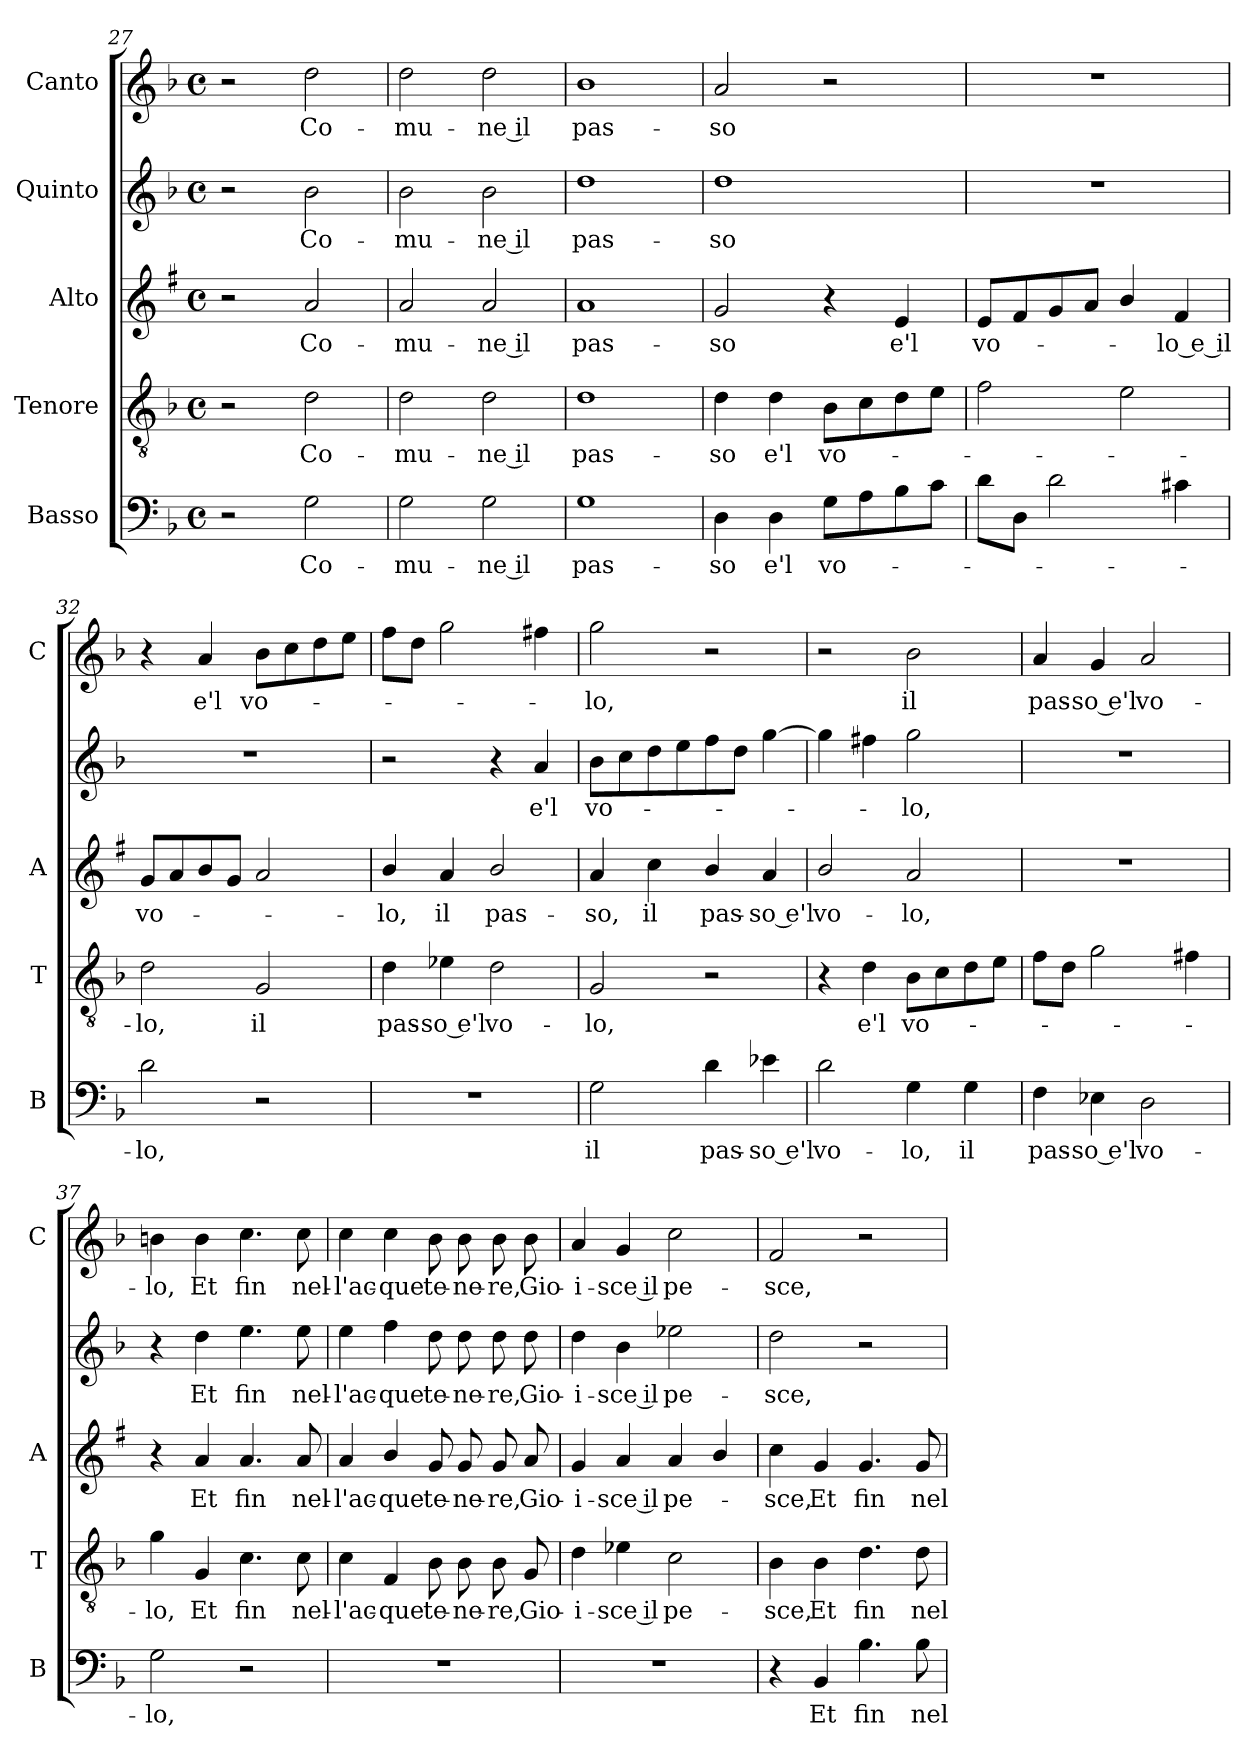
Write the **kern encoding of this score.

**kern	**text	**kern	**text	**kern	**text	**kern	**text	**kern	**text
*part5	*part5	*part4	*part4	*part3	*part3	*part2	*part2	*part1	*part1
*staff5	*staff5	*staff4	*staff4	*staff3	*staff3	*staff2	*staff2	*staff1	*staff1
*I"Basso	*	*I"Tenore	*	*I"Alto	*	*I"Quinto	*	*I"Canto	*
*I'B	*	*I'T	*	*I'A	*	*	*	*I'C	*
*clefF4	*	*clefGv2	*	*clefG2	*	*clefG2	*	*clefG2	*
*	*	*	*	*ITrd1c2	*	*	*	*	*
*k[b-]	*	*k[b-]	*	*k[b-]	*	*k[b-]	*	*k[b-]	*
*F:	*	*F:	*	*F:	*	*F:	*	*F:	*
*M4/4	*	*M4/4	*	*M4/4	*	*M4/4	*	*M4/4	*
*met(c)	*	*met(c)	*	*met(c)	*	*met(c)	*	*met(c)	*
=27	=27	=27	=27	=27	=27	=27	=27	=27	=27
2r	.	2r	.	2r	.	2r	.	2r	.
!	!LO:LY:b	!	!LO:LY:b	!	!LO:LY:b	!	!LO:LY:b	!	!LO:LY:b
2G\	Co-	2d\	Co-	2g/	Co-	2b-\	Co-	2dd\	Co-
=28	=28	=28	=28	=28	=28	=28	=28	=28	=28
!	!LO:LY:b	!	!LO:LY:b	!	!LO:LY:b	!	!LO:LY:b	!	!LO:LY:b
2G\	-mu-	2d\	-mu-	2g/	-mu-	2b-\	-mu-	2dd\	-mu-
!	!LO:LY:b	!	!LO:LY:b	!	!LO:LY:b	!	!LO:LY:b	!	!LO:LY:b
2G\	-ne il	2d\	-ne il	2g/	-ne il	2b-\	-ne il	2dd\	-ne il
=29	=29	=29	=29	=29	=29	=29	=29	=29	=29
!	!LO:LY:b	!	!LO:LY:b	!	!LO:LY:b	!	!LO:LY:b	!	!LO:LY:b
1G	pas-	1d	pas-	1g	pas-	1dd	pas-	1b-	pas-
=30	=30	=30	=30	=30	=30	=30	=30	=30	=30
!	!LO:LY:b	!	!LO:LY:b	!	!LO:LY:b	!	!LO:LY:b	!	!LO:LY:b
4D\	-so	4d\	-so	2f/	-so	1dd	-so	2a/	-so
!	!LO:LY:b	!	!LO:LY:b	!	!	!	!	!	!
4D\	e'l	4d\	e'l	.	.	.	.	.	.
!	!LO:LY:b	!	!LO:LY:b	!	!	!	!	!	!
8G\L	vo-	8B-\L	vo-	4r	.	.	.	2r	.
8A\	.	8c\	.	.	.	.	.	.	.
!	!	!	!	!	!LO:LY:b	!	!	!	!
8B-\	.	8d\	.	4d/	e'l	.	.	.	.
8c\J	.	8e\J	.	.	.	.	.	.	.
=31	=31	=31	=31	=31	=31	=31	=31	=31	=31
!	!	!	!	!	!LO:LY:b	!	!	!	!
8d\L	.	2f\	.	8d/L	vo-	1r	.	1r	.
8D\J	.	.	.	8e/	.	.	.	.	.
2d\	.	.	.	8f/	.	.	.	.	.
.	.	.	.	8g/J	.	.	.	.	.
.	.	2e\	.	4a/	.	.	.	.	.
!	!	!	!	!	!LO:LY:b	!	!	!	!
4c#X\	.	.	.	4e/	-lo e il	.	.	.	.
=32	=32	=32	=32	=32	=32	=32	=32	=32	=32
!	!LO:LY:b	!	!LO:LY:b	!	!LO:LY:b	!	!	!	!
2d\	-lo,	2d\	-lo,	8f/L	vo-	1r	.	4r	.
.	.	.	.	8g/	.	.	.	.	.
!	!	!	!	!	!	!	!	!	!LO:LY:b
.	.	.	.	8a/	.	.	.	4a/	e'l
.	.	.	.	8f/J	.	.	.	.	.
!	!	!	!LO:LY:b	!	!	!	!	!	!LO:LY:b
2r	.	2G/	il	2g/	.	.	.	8b-\L	vo-
.	.	.	.	.	.	.	.	8cc\	.
.	.	.	.	.	.	.	.	8dd\	.
.	.	.	.	.	.	.	.	8ee\J	.
!!LO:LB:g=z
=33	=33	=33	=33	=33	=33	=33	=33	=33	=33
!	!	!	!LO:LY:b	!	!LO:LY:b	!	!	!	!
1r	.	4d\	pas-	4a/	-lo,	2r	.	8ff\L	.
.	.	.	.	.	.	.	.	8dd\J	.
!	!	!	!LO:LY:b	!	!LO:LY:b	!	!	!	!
.	.	4e-X\	-so e'l	4g/	il	.	.	2gg\	.
!	!	!	!LO:LY:b	!	!LO:LY:b	!	!	!	!
.	.	2d\	vo-	2a/	pas-	4r	.	.	.
!	!	!	!	!	!	!	!LO:LY:b	!	!
.	.	.	.	.	.	4a/	e'l	4ff#X\	.
=34	=34	=34	=34	=34	=34	=34	=34	=34	=34
!	!LO:LY:b	!	!LO:LY:b	!	!LO:LY:b	!	!LO:LY:b	!	!LO:LY:b
2G\	il	2G/	-lo,	4g/	-so,	8b-\L	vo-	2gg\	-lo,
.	.	.	.	.	.	8cc\	.	.	.
!	!	!	!	!	!LO:LY:b	!	!	!	!
.	.	.	.	4b-\	il	8dd\	.	.	.
.	.	.	.	.	.	8ee\	.	.	.
!	!LO:LY:b	!	!	!	!LO:LY:b	!	!	!	!
4d\	pas-	2r	.	4a/	pas-	8ff\	.	2r	.
.	.	.	.	.	.	8dd\J	.	.	.
!	!LO:LY:b	!	!	!	!LO:LY:b	!	!	!	!
4e-X\	-so e'l	.	.	4g/	-so e'l	[4gg\	.	.	.
=35	=35	=35	=35	=35	=35	=35	=35	=35	=35
!	!LO:LY:b	!	!	!	!LO:LY:b	!	!	!	!
2d\	vo-	4r	.	2a/	vo-	4gg\]	.	2r	.
!	!	!	!LO:LY:b	!	!	!	!	!	!
.	.	4d\	e'l	.	.	4ff#X\	.	.	.
!	!LO:LY:b	!	!LO:LY:b	!	!LO:LY:b	!	!LO:LY:b	!	!LO:LY:b
4G\	-lo,	8B-\L	vo-	2g/	-lo,	2gg\	-lo,	2b-\	il
.	.	8c\	.	.	.	.	.	.	.
!	!LO:LY:b	!	!	!	!	!	!	!	!
4G\	il	8d\	.	.	.	.	.	.	.
.	.	8e\J	.	.	.	.	.	.	.
=36	=36	=36	=36	=36	=36	=36	=36	=36	=36
!	!LO:LY:b	!	!	!	!	!	!	!	!LO:LY:b
4F\	pas-	8f\L	.	1r	.	1r	.	4a/	pas-
.	.	8d\J	.	.	.	.	.	.	.
!	!LO:LY:b	!	!	!	!	!	!	!	!LO:LY:b
4E-X\	-so e'l	2g\	.	.	.	.	.	4g/	-so e'l
!	!LO:LY:b	!	!	!	!	!	!	!	!LO:LY:b
2D\	vo-	.	.	.	.	.	.	2a/	vo-
.	.	4f#X\	.	.	.	.	.	.	.
=37	=37	=37	=37	=37	=37	=37	=37	=37	=37
!	!LO:LY:b	!	!LO:LY:b	!	!	!	!	!	!LO:LY:b
2G\	-lo,	4g\	-lo,	4r	.	4r	.	4bn\	-lo,
!	!	!	!LO:LY:b	!	!LO:LY:b	!	!LO:LY:b	!	!LO:LY:b
.	.	4G/	Et	4g/	Et	4dd\	Et	4b\	Et
!	!	!	!LO:LY:b	!	!LO:LY:b	!	!LO:LY:b	!	!LO:LY:b
2r	.	4.c\	fin	4.g/	fin	4.ee\	fin	4.cc\	fin
!	!	!	!LO:LY:b	!	!LO:LY:b	!	!LO:LY:b	!	!LO:LY:b
.	.	8c\	nel-	8g/	nel-	8ee\	nel-	8cc\	nel-
=38	=38	=38	=38	=38	=38	=38	=38	=38	=38
!	!	!	!LO:LY:b	!	!LO:LY:b	!	!LO:LY:b	!	!LO:LY:b
1r	.	4c\	-l'ac-	4g/	-l'ac-	4ee\	-l'ac-	4cc\	-l'ac-
!	!	!	!LO:LY:b	!	!LO:LY:b	!	!LO:LY:b	!	!LO:LY:b
.	.	4F/	-que	4a/	-que	4ff\	-que	4cc\	-que
!	!	!	!LO:LY:b	!	!LO:LY:b	!	!LO:LY:b	!	!LO:LY:b
.	.	8B-\	te-	8f/	te-	8dd\	te-	8b-\	te-
!	!	!	!LO:LY:b	!	!LO:LY:b	!	!LO:LY:b	!	!LO:LY:b
.	.	8B-\	-ne-	8f/	-ne-	8dd\	-ne-	8b-\	-ne-
!	!	!	!LO:LY:b	!	!LO:LY:b	!	!LO:LY:b	!	!LO:LY:b
.	.	8B-\	-re,	8f/	-re,	8dd\	-re,	8b-\	-re,
!	!	!	!LO:LY:b	!	!LO:LY:b	!	!LO:LY:b	!	!LO:LY:b
.	.	8G/	Gio-	8g/	Gio-	8dd\	Gio-	8b-\	Gio-
!!LO:PB:g=z
=39	=39	=39	=39	=39	=39	=39	=39	=39	=39
!	!	!	!LO:LY:b	!	!LO:LY:b	!	!LO:LY:b	!	!LO:LY:b
1r	.	4d\	-i-	4f/	-i-	4dd\	-i-	4a/	-i-
!	!	!	!LO:LY:b	!	!LO:LY:b	!	!LO:LY:b	!	!LO:LY:b
.	.	4e-X\	-sce il	4g/	-sce il	4b-\	-sce il	4g/	-sce il
!	!	!	!LO:LY:b	!	!LO:LY:b	!	!LO:LY:b	!	!LO:LY:b
.	.	2c\	pe-	4g/	pe-	2ee-X\	pe-	2cc\	pe-
.	.	.	.	4a/	.	.	.	.	.
=40	=40	=40	=40	=40	=40	=40	=40	=40	=40
!	!	!	!LO:LY:b	!	!LO:LY:b	!	!LO:LY:b	!	!LO:LY:b
4r	.	4B-\	-sce,	4b-\	-sce,	2dd\	-sce,	2f/	-sce,
!	!LO:LY:b	!	!LO:LY:b	!	!LO:LY:b	!	!	!	!
4BB-/	Et	4B-\	Et	4f/	Et	.	.	.	.
!	!LO:LY:b	!	!LO:LY:b	!	!LO:LY:b	!	!	!	!
4.B-\	fin	4.d\	fin	4.f/	fin	2r	.	2r	.
!	!LO:LY:b	!	!LO:LY:b	!	!LO:LY:b	!	!	!	!
8B-\	nel-	8d\	nel-	8f/	nel-	.	.	.	.
=	=	=	=	=	=	=	=	=	=
*-	*-	*-	*-	*-	*-	*-	*-	*-	*-
